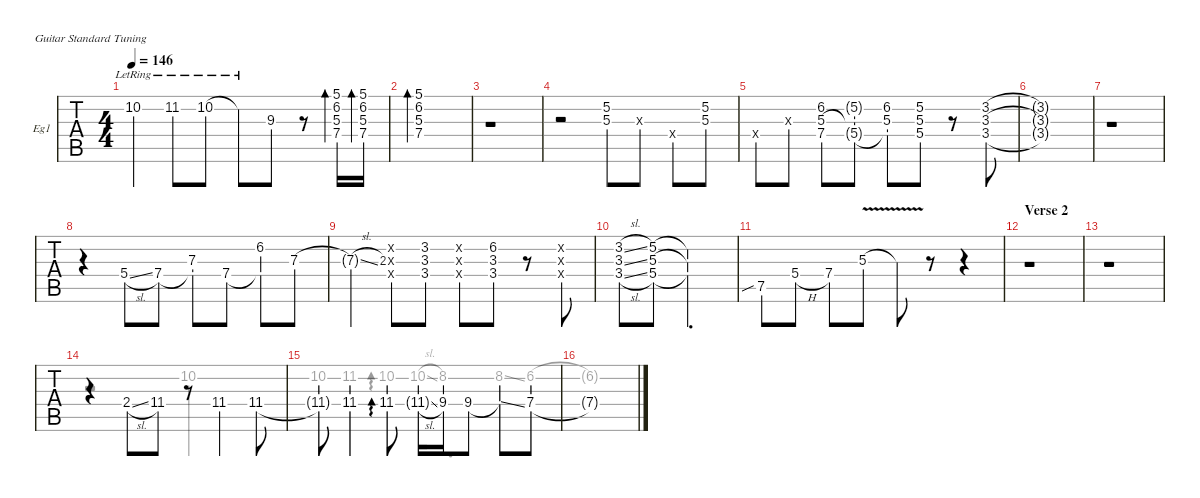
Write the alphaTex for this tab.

\hideDynamics
\bracketExtendMode nobrackets
\firstSystemTrackNameOrientation horizontal
\otherSystemsTrackNameOrientation horizontal
\track ("Mark - Strat" "Eg1") {instrument acousticguitarnylon}
\staff {tabs}
\tuning (E4 B3 G3 D3 A2 E2)
\voice
\ts (4 4)
\scale
1.10621
\tempo 146
\accidentals auto
\clef g2
\ottava regular
\simile none
\ks dminor
10.2{lr acc forcenatural}.4{dy p legatoorigin} 11.2{lr acc b}.8 10.2{lr acc forcenatural}.8 10.2{lr t acc forcenatural}.8 9.3{acc forcenatural}.8 r.8 (7.4{acc forcenatural} 5.3{acc forcenatural} 6.2{acc forcenatural} 5.1{acc forcenatural}).16{bd 58} (7.4{acc forcenatural} 5.3{acc forcenatural} 6.2{acc forcenatural} 5.1{acc forcenatural}).16{bd 58} |
\scale
0.938505 (7.4{acc forcenatural} 5.3{acc forcenatural} 6.2{acc forcenatural} 5.1{acc forcenatural}).1{bd 127} |
r.1 |
r.2 (5.2{ac st acc forcenatural} 5.3{ac st acc forcenatural}).8{dy mf} 5.3{x acc forcenatural}.8 5.4{x acc forcenatural}.8 (5.2{ac st acc forcenatural} 5.3{ac st acc forcenatural}).8 |
5.4{x acc forcenatural}.8 5.3{x acc forcenatural}.8 (5.3{ac acc forcenatural} 6.2{ac acc forcenatural} 7.4{ac acc forcenatural}).8{legatoorigin} (5.3{t acc forcenatural} 5.2{g acc forcenatural} 5.4{g acc forcenatural}).8{dy mp} (6.2{ac acc forcenatural} 5.3{ac acc forcenatural} 5.4{ac t acc forcenatural}).8{dy mf} (5.3{acc forcenatural} 5.2{acc forcenatural} 5.4{acc forcenatural}).8{dy mp} r.8 (3.4{acc forcenatural} 3.3{acc b} 3.2{acc forcenatural}).8{dy mf} |
\scale
1.22627 (3.3{t acc b} 3.4{t acc forcenatural} 3.2{t acc forcenatural}).1{dy p} |
\scale
0.948995 r.1 |
\scale
0.824739 r.4 5.4{sl acc forcenatural}.8{dy mf} 7.4{acc forcenatural}.8 (7.3{acc forcenatural} 7.4{t acc forcenatural}).8 7.4{acc forcenatural}.8 (6.2{acc forcenatural} 7.4{t acc forcenatural}).8 7.3{acc forcenatural}.8 |
7.3{sl t acc forcenatural}.4 2.3{acc forcenatural}.8{gr} (3.2{x acc forcenatural} 3.3{x acc b} 3.4{x acc forcenatural}).8 (3.3{ac st acc b} 3.2{ac st acc forcenatural} 3.4{ac st acc forcenatural}).8 (3.3{x acc b} 3.2{x acc forcenatural} 3.4{x acc forcenatural}).8 (3.3{ac st acc b} 3.4{ac st acc forcenatural} 6.2{ac st acc forcenatural}).8 r.8 (3.4{x acc forcenatural} 3.3{x acc b} 3.2{x acc forcenatural}).8{dy mp} |
(3.4{sl acc forcenatural} 3.3{sl acc b} 3.2{sl acc forcenatural}).8 (5.3{acc forcenatural} 5.4{acc forcenatural} 5.2{acc forcenatural}).8 (5.3{t acc forcenatural} 5.4{t acc forcenatural} 5.2{t acc forcenatural}).2{d} |
7.5{sib acc forcenatural}.8{dy mf} 5.4{h acc forcenatural}.8 7.4{acc forcenatural}.8 5.3{v acc forcenatural}.8{dy mp} 5.3{v t acc forcenatural}.8 r.8 r.4 |
\section ("" "Verse 2")
\scale
1.19196 r.1 |
\scale
0.86031 r.1 |
\scale
0.947732 r.4 2.4{sl acc forcenatural}.8{dy p} 11.4{acc b}.8 r.8 11.4{acc b}.4 11.4{acc b}.8{dy mp} |
\scale
0.642144 11.4{t acc b}.8{dy mf} 11.4{acc b}.4{dy f} 11.4{acc b}.8{ad 0 dy mp} 11.4{sl g acc b}.16{dy mf} 9.4{acc forcenatural}.16 9.4{acc forcenatural}.8{dy f} 9.4{ss t acc forcenatural}.8 7.4{acc forcenatural}.8 |
\scale
1.08059 7.4{t acc forcenatural}.1
\voice
\clef g2
\ottava regular
\simile none
\ks dminor
|
|
|
|
|
|
|
|
|
|
|
|
|
r.2 10.2{acc forcenatural}.2 |
10.2{acc forcenatural}.8{dy mf} 11.2{acc b}.4{dy f} 10.2{acc forcenatural}.8{ad 0 dy mf} 10.2{sl acc forcenatural}.16 8.2{acc forcenatural}.8{d} 8.2{ss acc forcenatural}.8{dy f} 6.2{acc forcenatural}.8 |
6.2{t acc forcenatural}.1
